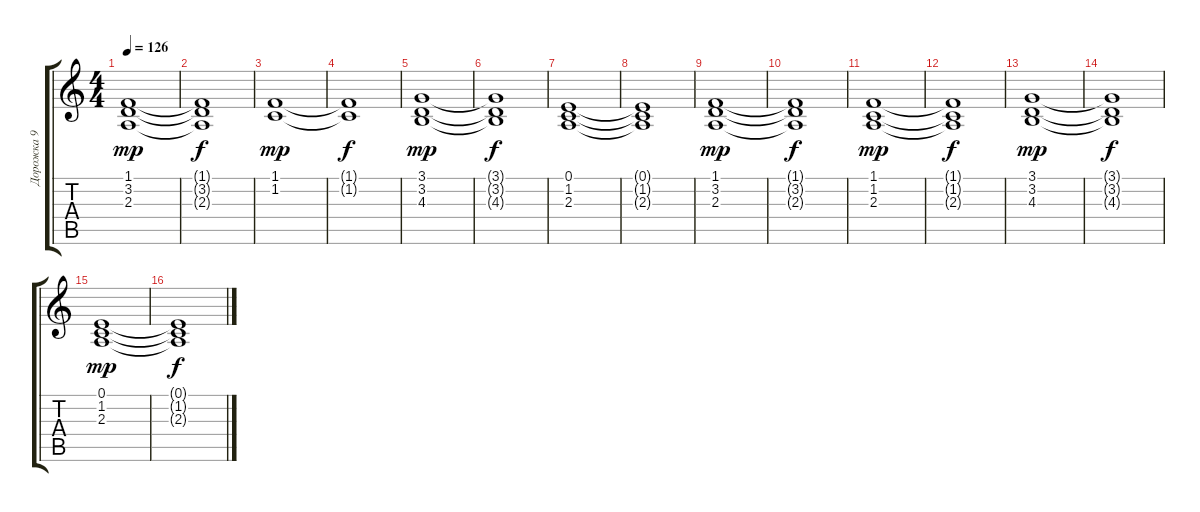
\track ("Дорожка 9" "Дорожка 9") {instrument synthstrings2}
\staff {score tabs}
\tuning (E4 B3 G3 D3 A2 E2) {hide}
\ts (4 4)
\tempo 126
\clef g2
\ks c
(1.1 3.2 2.3).1{dy mp} |
(1.1{t} 3.2{t} 2.3{t}).1{dy f} |
(1.1 1.2).1{dy mp} |
(1.1{t} 1.2{t}).1{dy f} |
(3.1 3.2 4.3).1{dy mp} |
(3.1{t} 3.2{t} 4.3{t}).1{dy f} |
(0.1 1.2 2.3).1 |
(0.1{t} 1.2{t} 2.3{t}).1 |
(1.1 3.2 2.3).1{dy mp} |
(1.1{t} 3.2{t} 2.3{t}).1{dy f} |
(1.1 1.2 2.3).1{dy mp} |
(1.1{t} 1.2{t} 2.3{t}).1{dy f} |
(3.1 3.2 4.3).1{dy mp} |
(3.1{t} 3.2{t} 4.3{t}).1{dy f} |
(0.1 1.2 2.3).1{dy mp} |
(0.1{t} 1.2{t} 2.3{t}).1{dy f}
